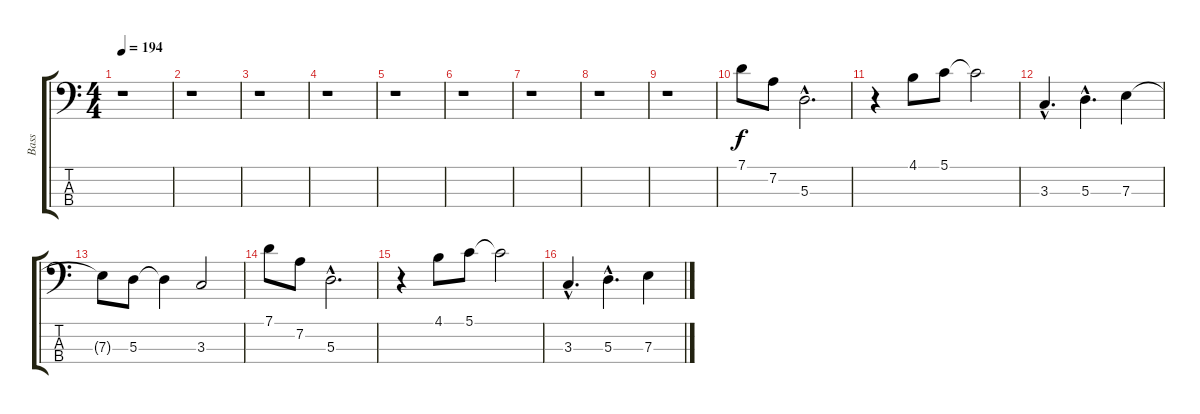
\track ("Bass" "Bass") {instrument electricbasspick}
\staff {score tabs}
\tuning (G2 D2 A1 E1) {hide}
\ts (4 4)
\tempo 194
\clef f4
\ks c
r.1{dy f} |
r.1 |
r.1 |
r.1 |
r.1 |
r.1 |
r.1 |
r.1 |
r.1 |
7.1.8 7.2.8 5.3{hac}.2{d} |
r.4 4.1.8 5.1.8 5.1{t}.2 |
3.3{hac}.4{d} 5.3{hac}.4{d} 7.3.4 |
7.3{t}.8 5.3.8 5.3{t}.4 3.3.2 |
7.1.8 7.2.8 5.3{hac}.2{d} |
r.4 4.1.8 5.1.8 5.1{t}.2 |
3.3{hac}.4{d} 5.3{hac}.4{d} 7.3.4
